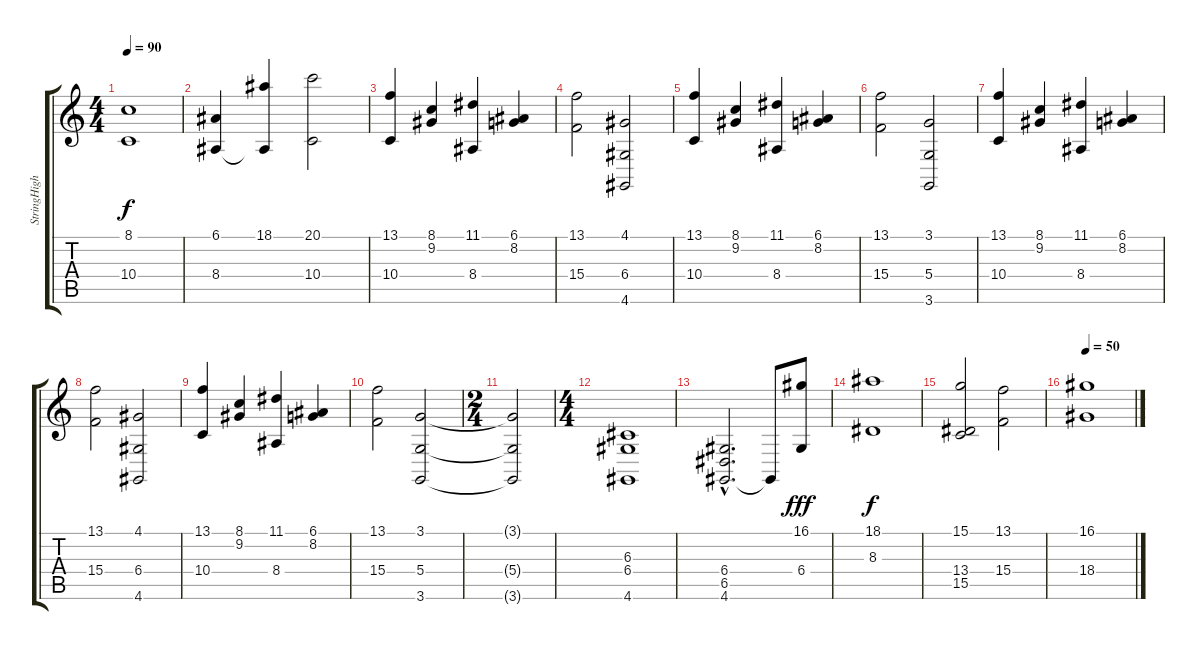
\track ("StringHighSection" "StringHigh") {instrument stringensemble2}
\staff {score tabs}
\tuning (E4 B3 G3 D3 A2 E2) {hide}
\ts (4 4)
\tempo 90
\clef g2
\ks c
(8.1 10.4).1{dy f} |
(6.1 8.4).4 (18.1 8.4{t}).4 (20.1 10.4).2 |
(13.1 10.4).4 (8.1 9.2).4 (11.1 8.4).4 (6.1 8.2).4 |
(13.1 15.4).2 (4.1 6.4 4.6).2 |
(13.1 10.4).4 (8.1 9.2).4 (11.1 8.4).4 (6.1 8.2).4 |
(13.1 15.4).2 (3.1 5.4 3.6).2 |
(13.1 10.4).4 (8.1 9.2).4 (11.1 8.4).4 (6.1 8.2).4 |
(13.1 15.4).2 (4.1 6.4 4.6).2 |
(13.1 10.4).4 (8.1 9.2).4 (11.1 8.4).4 (6.1 8.2).4 |
(13.1 15.4).2 (3.1 5.4 3.6).2 |
\ts (2 4)
(3.1{t} 5.4{t} 3.6{t}).2 |
\ts (4 4)
(6.3 6.4 4.6).1 |
(6.4{hac} 6.5{hac} 4.6{hac}).2{d} 4.6{t}.8 (16.1 6.4).8{dy fff} |
(18.1 8.3).1{dy f} |
(15.1 13.4 15.5).2 (13.1 15.4).2 |
\tempo 50
(16.1 18.4).1
